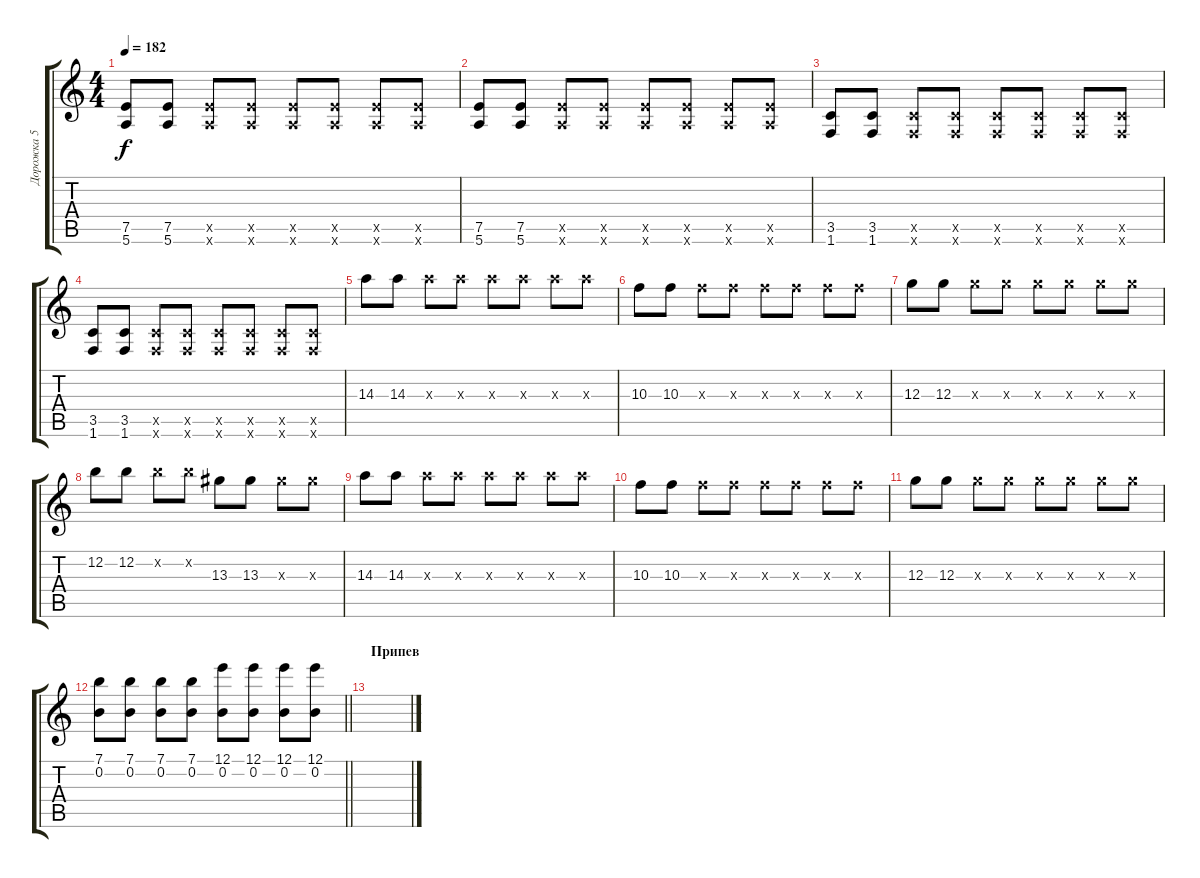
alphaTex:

\track ("Дорожка 5" "Дорожка 5") {instrument distortionguitar}
\staff {score tabs}
\tuning (E4 B3 G3 D3 A2 E2) {hide}
\ts (4 4)
\tempo 182
\clef g2
\ks c
(7.5 5.6).8{dy f} (7.5 5.6).8 (7.5{x} 5.6{x}).8 (7.5{x} 5.6{x}).8 (7.5{x} 5.6{x}).8 (7.5{x} 5.6{x}).8 (7.5{x} 5.6{x}).8 (7.5{x} 5.6{x}).8 |
(7.5 5.6).8 (7.5 5.6).8 (7.5{x} 5.6{x}).8 (7.5{x} 5.6{x}).8 (7.5{x} 5.6{x}).8 (7.5{x} 5.6{x}).8 (7.5{x} 5.6{x}).8 (7.5{x} 5.6{x}).8 |
(3.5 1.6).8{volume 3} (3.5 1.6).8 (3.5{x} 1.6{x}).8 (3.5{x} 1.6{x}).8 (3.5{x} 1.6{x}).8 (3.5{x} 1.6{x}).8 (3.5{x} 1.6{x}).8 (3.5{x} 1.6{x}).8 |
(3.5 1.6).8{volume 3} (3.5 1.6).8 (3.5{x} 1.6{x}).8 (3.5{x} 1.6{x}).8 (3.5{x} 1.6{x}).8 (3.5{x} 1.6{x}).8 (3.5{x} 1.6{x}).8 (3.5{x} 1.6{x}).8 |
14.3.8{volume 7} 14.3.8 14.3{x}.8 14.3{x}.8 14.3{x}.8 14.3{x}.8 14.3{x}.8 14.3{x}.8 |
10.3.8 10.3.8 10.3{x}.8 10.3{x}.8 10.3{x}.8 10.3{x}.8 10.3{x}.8 10.3{x}.8 |
12.3.8 12.3.8 12.3{x}.8 12.3{x}.8 12.3{x}.8 12.3{x}.8 12.3{x}.8 12.3{x}.8 |
12.2.8 12.2.8 12.2{x}.8 12.2{x}.8 13.3.8 13.3.8 13.3{x}.8 13.3{x}.8 |
14.3.8{volume 7} 14.3.8 14.3{x}.8 14.3{x}.8 14.3{x}.8 14.3{x}.8 14.3{x}.8 14.3{x}.8 |
10.3.8 10.3.8 10.3{x}.8 10.3{x}.8 10.3{x}.8 10.3{x}.8 10.3{x}.8 10.3{x}.8 |
12.3.8 12.3.8 12.3{x}.8 12.3{x}.8 12.3{x}.8 12.3{x}.8 12.3{x}.8 12.3{x}.8 |
\barLineRight lightlight
(7.1 0.2).8 (7.1 0.2).8 (7.1 0.2).8 (7.1 0.2).8 (12.1 0.2).8 (12.1 0.2).8 (12.1 0.2).8 (12.1 0.2).8 |
\section ("" "Припев")
